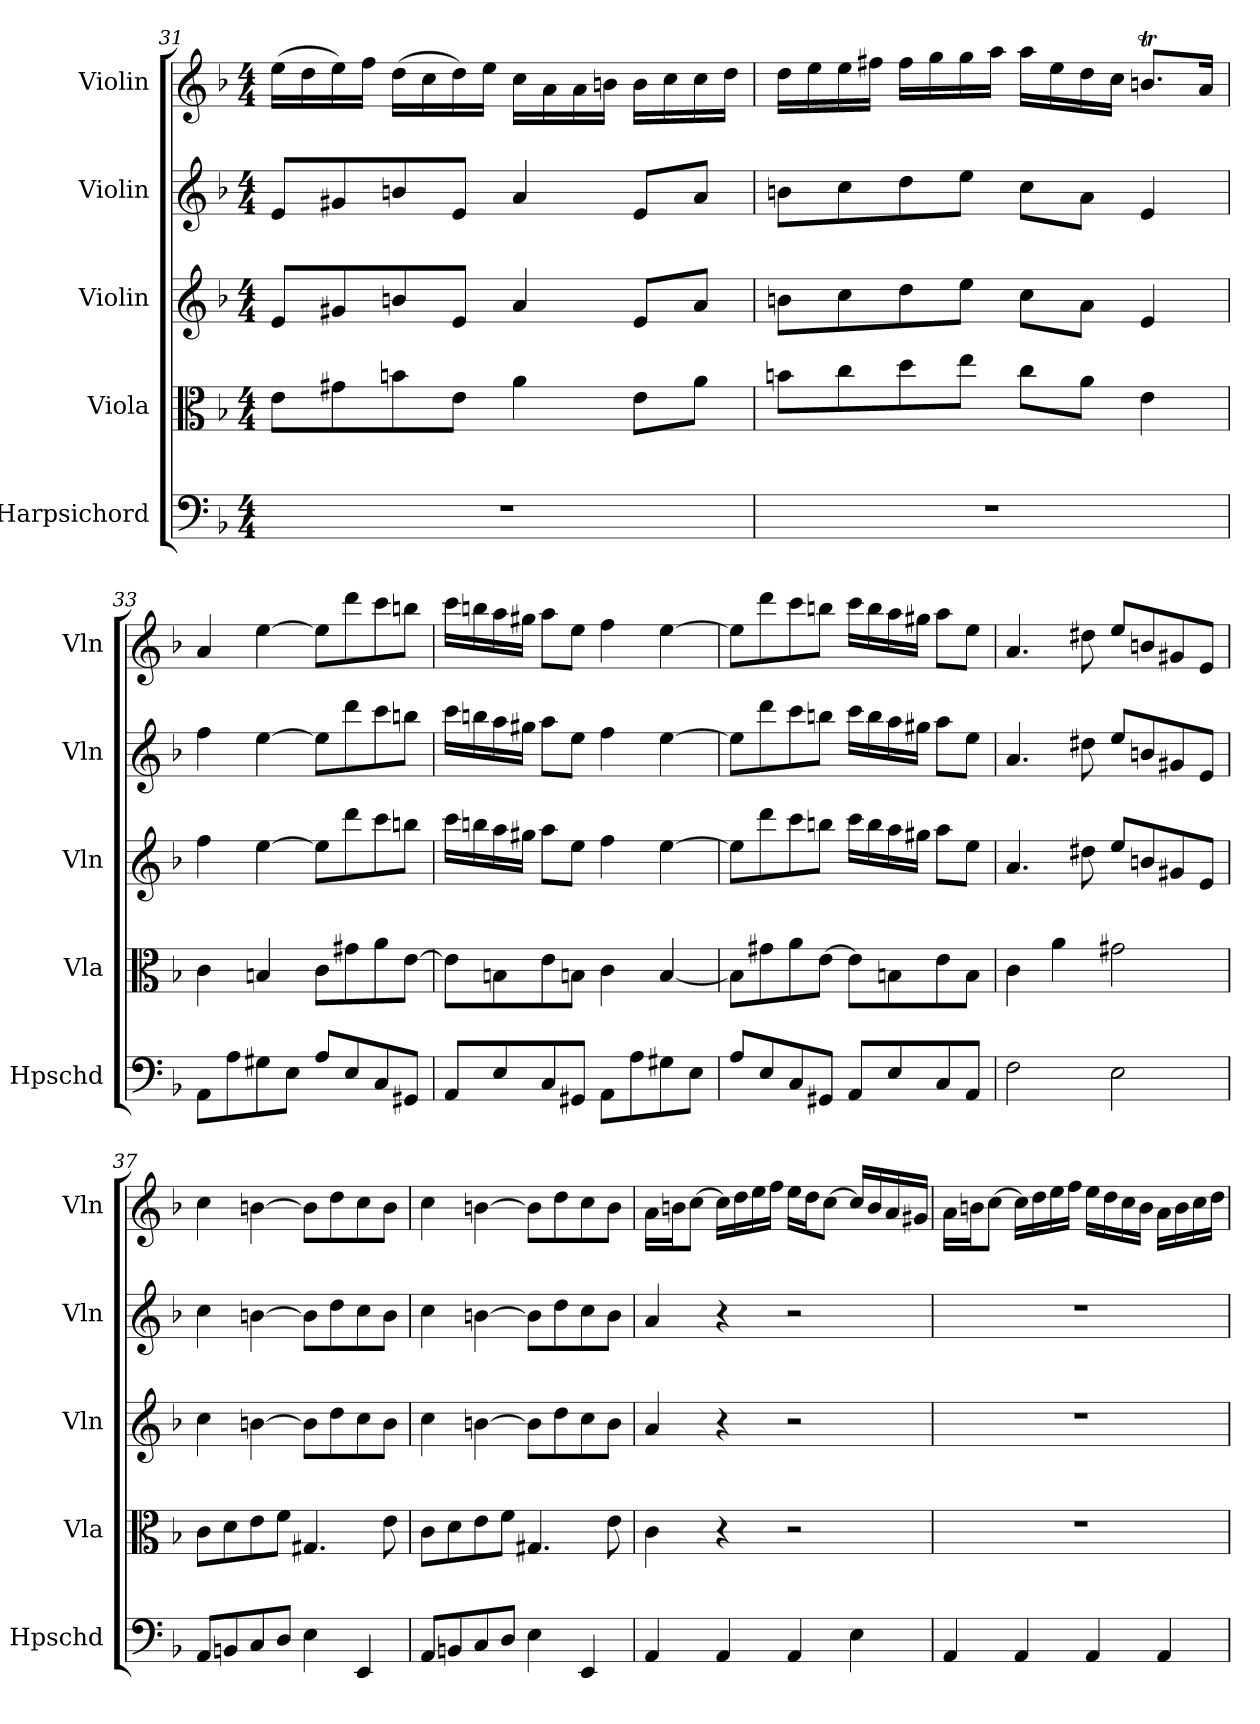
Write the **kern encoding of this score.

**kern	**kern	**kern	**kern	**kern
*part5	*part4	*part3	*part2	*part1
*staff5	*staff4	*staff3	*staff2	*staff1
*I"Harpsichord	*I"Viola	*I"Violin	*I"Violin	*I"Violin
*I'Hpschd	*I'Vla	*I'Vln	*I'Vln	*I'Vln
*clefF4	*clefC3	*clefG2	*clefG2	*clefG2
*k[b-]	*k[b-]	*k[b-]	*k[b-]	*k[b-]
*d:	*d:	*d:	*d:	*d:
*M4/4	*M4/4	*M4/4	*M4/4	*M4/4
=31	=31	=31	=31	=31
1r	8e\L	8e/L	8e/L	(16ee\LL
.	.	.	.	16dd\
.	8g#X\	8g#X/	8g#X/	16ee\)
.	.	.	.	16ff\JJ
.	8bn\	8bn/	8bn/	(16dd\LL
.	.	.	.	16cc\
.	8e\J	8e/J	8e/J	16dd\)
.	.	.	.	16ee\JJ
.	4a\	4a/	4a/	16cc\LL
.	.	.	.	16a\
.	.	.	.	16a\
.	.	.	.	16bn\JJ
.	8e\L	8e/L	8e/L	16b\LL
.	.	.	.	16cc\
.	8a\J	8a/J	8a/J	16cc\
.	.	.	.	16dd\JJ
=32	=32	=32	=32	=32
1r	8bn\L	8bn\L	8bn\L	16dd\LL
.	.	.	.	16ee\
.	8cc\	8cc\	8cc\	16ee\
.	.	.	.	16ff#X\JJ
.	8dd\	8dd\	8dd\	16ff#\LL
.	.	.	.	16gg\
.	8ee\J	8ee\J	8ee\J	16gg\
.	.	.	.	16aa\JJ
.	8cc\L	8cc\L	8cc\L	16aa\LL
.	.	.	.	16ee\
.	8a\J	8a\J	8a\J	16dd\
.	.	.	.	16cc\JJ
.	4e\	4e/	4e/	8.bnt/L
.	.	.	.	16a/Jk
=33	=33	=33	=33	=33
8AA\L	4c\	4ff\	4ff\	4a/
8A\	.	.	.	.
8G#X\	4Bn/	[4ee\	[4ee\	[4ee\
8E\J	.	.	.	.
8A/L	8c\L	8ee\L]	8ee\L]	8ee\L]
8E/	8g#X\	8ddd\	8ddd\	8ddd\
8C/	8a\	8ccc\	8ccc\	8ccc\
8GG#X/J	[8e\J	8bbn\J	8bbn\J	8bbn\J
=34	=34	=34	=34	=34
8AA/L	8e\L]	16ccc\LL	16ccc\LL	16ccc\LL
.	.	16bbn\	16bbn\	16bbn\
8E/	8Bn\	16aa\	16aa\	16aa\
.	.	16gg#X\JJ	16gg#X\JJ	16gg#X\JJ
8C/	8e\	8aa\L	8aa\L	8aa\L
8GG#X/J	8Bn\J	8ee\J	8ee\J	8ee\J
8AA\L	4c\	4ff\	4ff\	4ff\
8A\	.	.	.	.
8G#X\	[4B/	[4ee\	[4ee\	[4ee\
8E\J	.	.	.	.
=35	=35	=35	=35	=35
8A/L	8B\L]	8ee\L]	8ee\L]	8ee\L]
8E/	8g#X\	8ddd\	8ddd\	8ddd\
8C/	8a\	8ccc\	8ccc\	8ccc\
8GG#X/J	[8e\J	8bbn\J	8bbn\J	8bbn\J
8AA/L	8e\L]	16ccc\LL	16ccc\LL	16ccc\LL
.	.	16bb\	16bb\	16bb\
8E/	8Bn\	16aa\	16aa\	16aa\
.	.	16gg#X\JJ	16gg#X\JJ	16gg#X\JJ
8C/	8e\	8aa\L	8aa\L	8aa\L
8AA/J	8B\J	8ee\J	8ee\J	8ee\J
=36	=36	=36	=36	=36
2F\	4c\	4.a/	4.a/	4.a/
.	4a\	.	.	.
.	.	8dd#X\	8dd#X\	8dd#X\
2E\	2g#X\	8ee/L	8ee/L	8ee/L
.	.	8bn/	8bn/	8bn/
.	.	8g#X/	8g#X/	8g#X/
.	.	8e/J	8e/J	8e/J
=37	=37	=37	=37	=37
8AA/L	8c\L	4cc\	4cc\	4cc\
8BBn/	8d\	.	.	.
8C/	8e\	[4bn\	[4bn\	[4bn\
8D/J	8f\J	.	.	.
4E\	4.G#X/	8b\L]	8b\L]	8b\L]
.	.	8dd\	8dd\	8dd\
4EE/	.	8cc\	8cc\	8cc\
.	8e\	8b\J	8b\J	8b\J
=38	=38	=38	=38	=38
8AA/L	8c\L	4cc\	4cc\	4cc\
8BBn/	8d\	.	.	.
8C/	8e\	[4bn\	[4bn\	[4bn\
8D/J	8f\J	.	.	.
4E\	4.G#X/	8b\L]	8b\L]	8b\L]
.	.	8dd\	8dd\	8dd\
4EE/	.	8cc\	8cc\	8cc\
.	8e\	8b\J	8b\J	8b\J
=39	=39	=39	=39	=39
4AA/	4c\	4a/	4a/	16a\LL
.	.	.	.	16bn\J
.	.	.	.	[8cc\J
4AA/	4r	4r	4r	16cc\LL]
.	.	.	.	16dd\
.	.	.	.	16ee\
.	.	.	.	16ff\JJ
4AA/	2r	2r	2r	16ee\LL
.	.	.	.	16dd\J
.	.	.	.	[8cc\J
4E\	.	.	.	16cc/LL]
.	.	.	.	16b/
.	.	.	.	16a/
.	.	.	.	16g#X/JJ
=40	=40	=40	=40	=40
4AA/	1r	1r	1r	16a\LL
.	.	.	.	16bn\J
.	.	.	.	[8cc\J
4AA/	.	.	.	16cc\LL]
.	.	.	.	16dd\
.	.	.	.	16ee\
.	.	.	.	16ff\JJ
4AA/	.	.	.	16ee\LL
.	.	.	.	16dd\
.	.	.	.	16cc\
.	.	.	.	16b\JJ
4AA/	.	.	.	16a\LL
.	.	.	.	16b\
.	.	.	.	16cc\
.	.	.	.	16dd\JJ
=	=	=	=	=
*-	*-	*-	*-	*-
